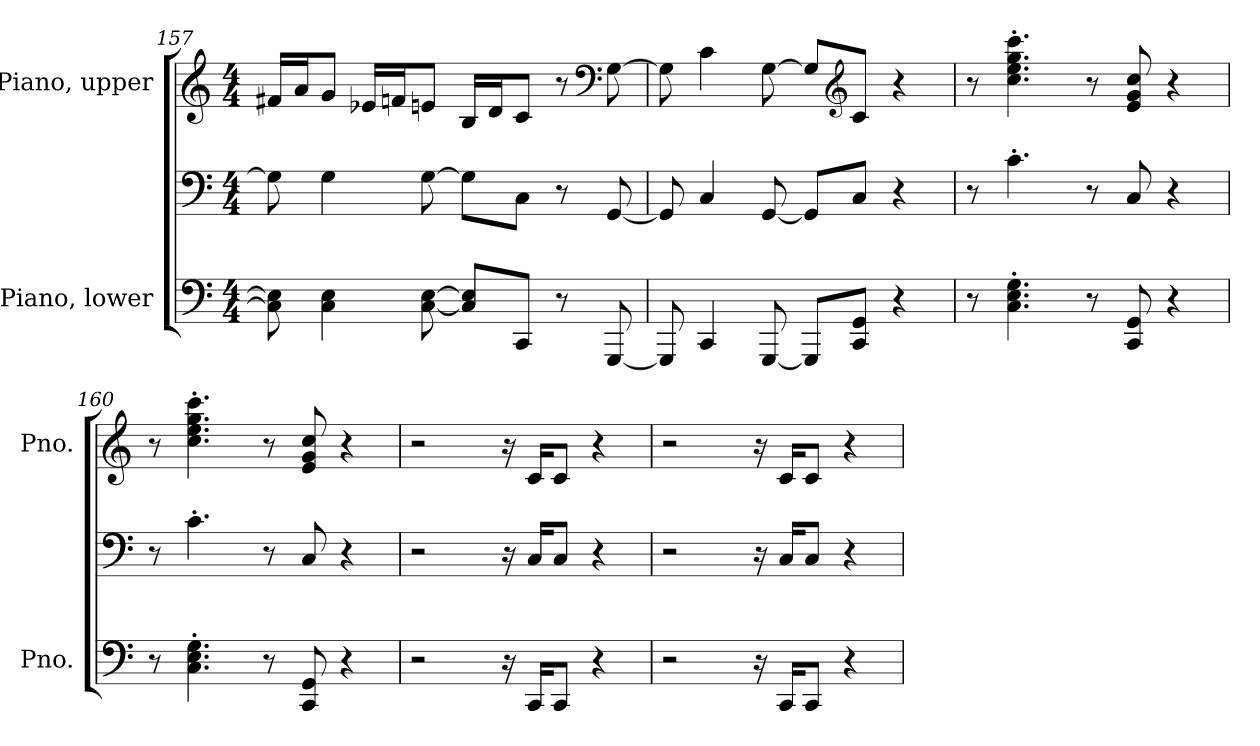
**kern	**kern	**kern
*part2	*part2	*part1
*staff3	*staff2	*staff1
*I"Piano, lower	*	*I"Piano, upper
*I'Pno.	*	*I'Pno.
*clefF4	*clefF4	*clefG2
*k[]	*k[]	*k[]
*M4/4	*M4/4	*M4/4
=157	=157	=157
8C\] 8E\]	8G\]	16f#X/LL
.	.	16a/J
4C\ 4E\	4G\	8g/J
.	.	16e-X/LL
.	.	16fn/J
[8C\ [8E\	[8G\	8en/J
8C/] 8E/]L	8G\L]	16B/LL
.	.	16d/J
8CC/J	8C\J	8c/J
8r	8r	8r
*	*	*clefF4
[8GGG/	[8GG/	[8G\
=158	=158	=158
8GGG/]	8GG/]	8G\]
4CC/	4C/	4c\
[8GGG/	[8GG/	[8G\
8GGG/L]	8GG/L]	8G/L]
*	*	*clefG2
8CC/ 8GG/J	8C/J	8c/J
4r	4r	4r
!!LO:LB:g=z
=159	=159	=159
8r	8r	8r
4.C\' 4.E\' 4.G\'	4.c'\	4.cc\' 4.ee\' 4.gg\' 4.ccc\'
8r	8r	8r
8CC/ 8GG/	8C/	8e/ 8g/ 8cc/
4r	4r	4r
=160	=160	=160
8r	8r	8r
4.C\' 4.E\' 4.G\'	4.c'\	4.cc\' 4.ee\' 4.gg\' 4.ccc\'
8r	8r	8r
8CC/ 8GG/	8C/	8e/ 8g/ 8cc/
4r	4r	4r
=161	=161	=161
2r	2r	2r
16r	16r	16r
16CC/KL	16C/KL	16c/KL
8CC/J	8C/J	8c/J
4r	4r	4r
=162	=162	=162
2r	2r	2r
16r	16r	16r
16CC/KL	16C/KL	16c/KL
8CC/J	8C/J	8c/J
4r	4r	4r
=	=	=
*-	*-	*-
